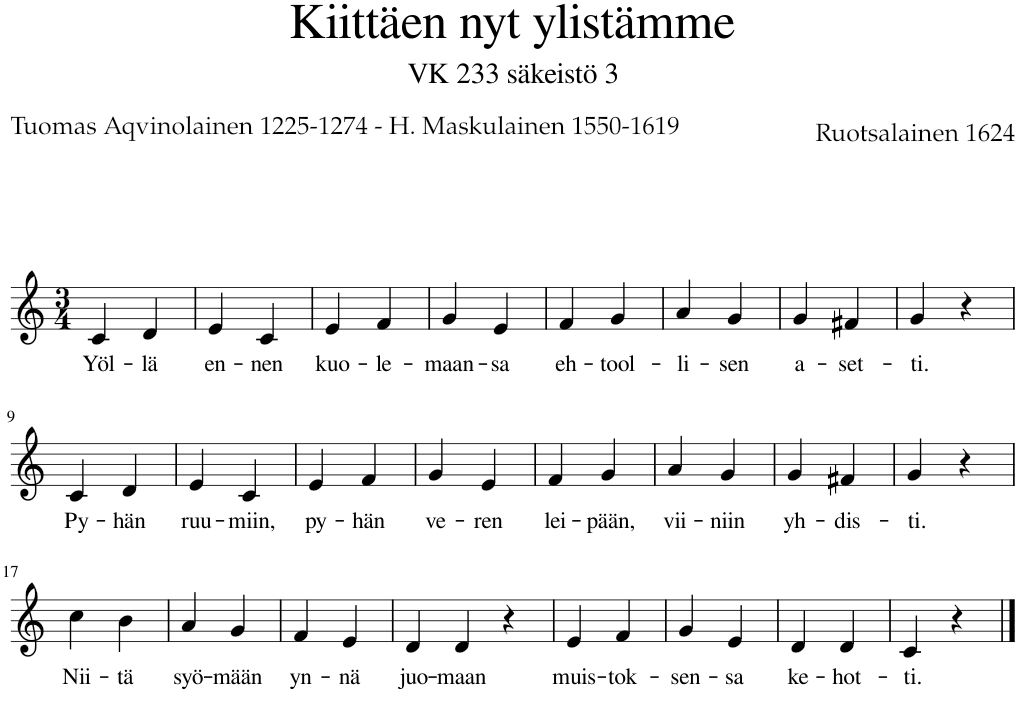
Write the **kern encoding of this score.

**kern	**text
*part1	*part1
*staff1	*staff1
*I"Staff	*
*clefG2	*
*k[]	*
*M3/4	*
=1	=1
!	!LO:LY:b
4c/	Yöl-
!	!LO:LY:b
4d/	-lä
=2	=2
!	!LO:LY:b
4e/	en-
!	!LO:LY:b
4c/	-nen
=3	=3
!	!LO:LY:b
4e/	kuo-
!	!LO:LY:b
4f/	-le-
=4	=4
!	!LO:LY:b
4g/	-maan-
!	!LO:LY:b
4e/	-sa
=5	=5
!	!LO:LY:b
4f/	eh-
!	!LO:LY:b
4g/	-tool-
=6	=6
!	!LO:LY:b
4a/	-li-
!	!LO:LY:b
4g/	-sen
=7	=7
!	!LO:LY:b
4g/	a-
!	!LO:LY:b
4f#X/	-set-
=8	=8
!	!LO:LY:b
4g/	-ti.
4r	.
!!LO:LB:g=z
=9	=9
!	!LO:LY:b
4c/	Py-
!	!LO:LY:b
4d/	-hän
=10	=10
!	!LO:LY:b
4e/	ruu-
!	!LO:LY:b
4c/	-miin,
=11	=11
!	!LO:LY:b
4e/	py-
!	!LO:LY:b
4f/	-hän
=12	=12
!	!LO:LY:b
4g/	ve-
!	!LO:LY:b
4e/	-ren
=13	=13
!	!LO:LY:b
4f/	lei-
!	!LO:LY:b
4g/	-pään,
=14	=14
!	!LO:LY:b
4a/	vii-
!	!LO:LY:b
4g/	-niin
=15	=15
!	!LO:LY:b
4g/	yh-
!	!LO:LY:b
4f#X/	-dis-
=16	=16
!	!LO:LY:b
4g/	-ti.
4r	.
!!LO:LB:g=z
=17	=17
!	!LO:LY:b
4cc\	Nii-
!	!LO:LY:b
4b\	-tä
=18	=18
!	!LO:LY:b
4a/	syö-
!	!LO:LY:b
4g/	-mään
=19	=19
!	!LO:LY:b
4f/	yn-
!	!LO:LY:b
4e/	-nä
=20	=20
!	!LO:LY:b
4d/	juo-
!	!LO:LY:b
4d/	-maan
4r	.
=21	=21
!	!LO:LY:b
4e/	muis-
!	!LO:LY:b
4f/	-tok-
=22	=22
!	!LO:LY:b
4g/	-sen-
!	!LO:LY:b
4e/	-sa
=23	=23
!	!LO:LY:b
4d/	ke-
!	!LO:LY:b
4d/	-hot-
=24	=24
!	!LO:LY:b
4c/	-ti.
4r	.
==	==
*-	*-
